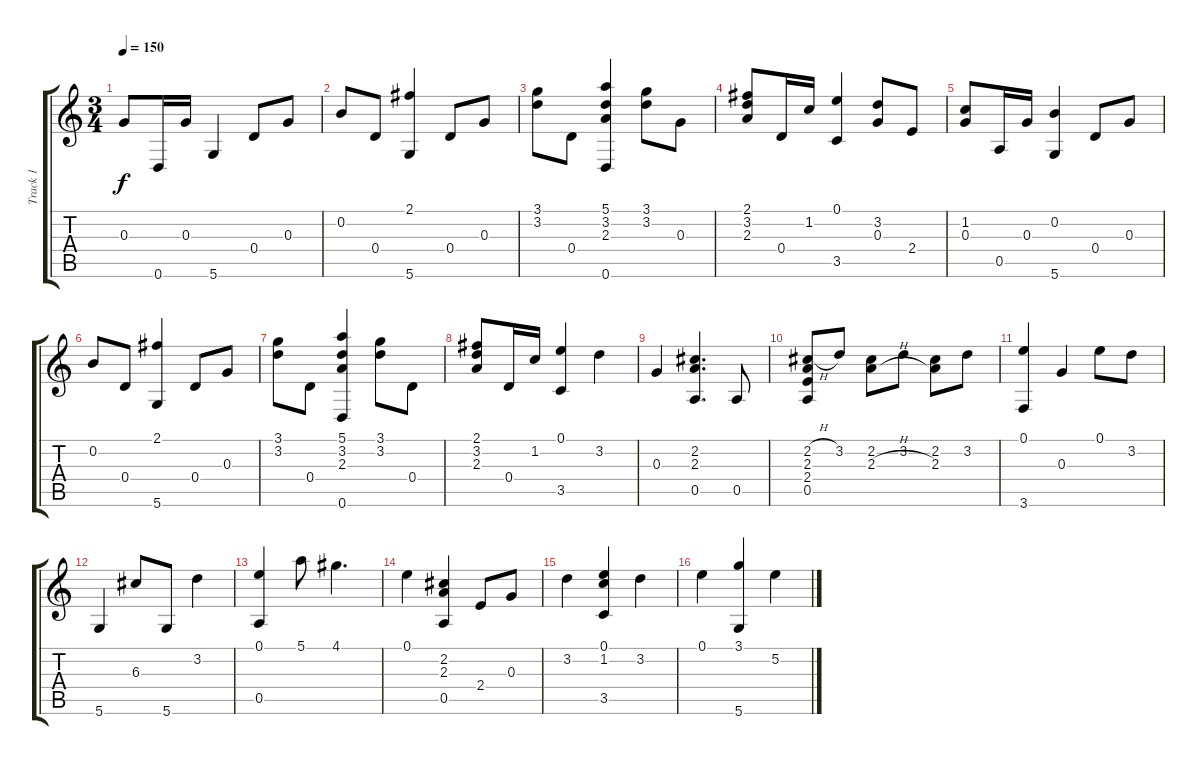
\track ("Track 1" "Track 1") {instrument acousticguitarsteel}
\staff {score tabs}
\tuning (E4 B3 G3 D3 A2 D2) {hide}
\ts (3 4)
\tempo 150
\clef g2
\ks c
0.3.8{dy f} 0.6.16 0.3.16 5.6.4 0.4.8 0.3.8 |
0.2.8 0.4.8 (2.1 5.6).4 0.4.8 0.3.8 |
(3.1 3.2).8 0.4.8 (5.1 3.2 2.3 0.6).4 (3.1 3.2).8 0.3.8 |
(2.1 3.2 2.3).8 0.4.16 1.2.16 (0.1 3.5).4 (3.2 0.3).8 2.4.8 |
(1.2 0.3).8 0.5.16 0.3.16 (0.2 5.6).4 0.4.8 0.3.8 |
0.2.8 0.4.8 (2.1 5.6).4 0.4.8 0.3.8 |
(3.1 3.2).8 0.4.8 (5.1 3.2 2.3 0.6).4 (3.1 3.2).8 0.4.8 |
(2.1 3.2 2.3).8 0.4.16 1.2.16 (0.1 3.5).4 3.2.4 |
0.3.4 (2.2 2.3 0.5).4{d} 0.5.8 |
(2.2{h} 2.3 2.4 0.5).8 3.2.8 (2.2 2.3{h}).8 3.2.8 (2.2 2.3).8 3.2.8 |
(0.1 3.6).4 0.3.4 0.1.8 3.2.8 |
5.6.4 6.3.8 5.6.8 3.2.4 |
(0.1 0.5).4 5.1.8 4.1.4{d} |
0.1.4 (2.2 2.3 0.5).4 2.4.8 0.3.8 |
3.2.4 (0.1 1.2 3.5).4 3.2.4 |
0.1.4 (3.1 5.6).4 5.2.4
